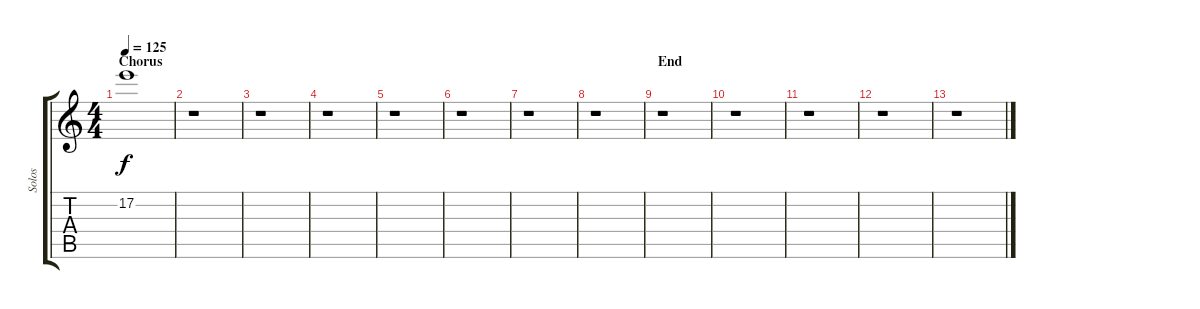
\track ("Solos" "Solos") {instrument overdrivenguitar}
\staff {score tabs}
\tuning (E4 B3 G3 D3 A2 E2) {hide}
\ts (4 4)
\section ("" "Chorus")
\tempo 125
\clef g2
\ks c
17.2{t}.1{dy f} |
r.1 |
r.1 |
r.1 |
r.1 |
r.1 |
r.1 |
r.1 |
\section ("" "End")
r.1 |
r.1 |
r.1 |
r.1 |
r.1
